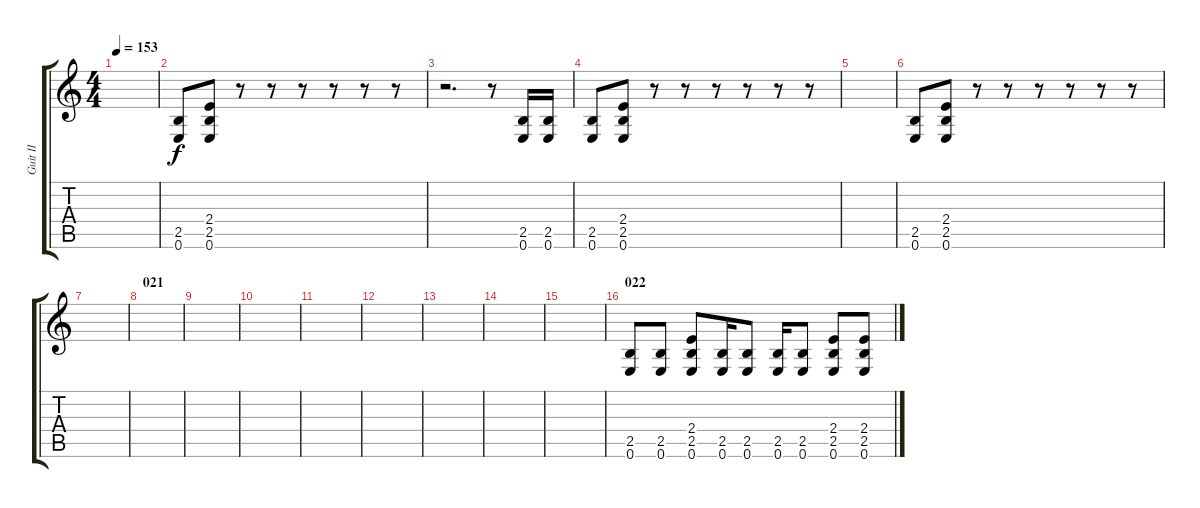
\track ("Guit II" "Guit II") {instrument overdrivenguitar}
\staff {score tabs}
\tuning (E4 B3 G3 D3 A2 E2) {hide}
\ts (4 4)
\tempo 153
\clef g2
\ks c
|
(2.5 0.6).8 (2.4 2.5 0.6).8 r.8 r.8 r.8 r.8 r.8 r.8 |
r.2{d} r.8 (2.5 0.6).16 (2.5 0.6).16 |
(2.5 0.6).8 (2.4 2.5 0.6).8 r.8 r.8 r.8 r.8 r.8 r.8 |
|
(2.5 0.6).8 (2.4 2.5 0.6).8 r.8 r.8 r.8 r.8 r.8 r.8 |
|
\section ("" "021")
|
|
|
|
|
|
|
|
\section ("" "022")
(2.5 0.6).8 (2.5 0.6).8 (2.4 2.5 0.6).8 (2.5 0.6).16 (2.5 0.6).8 (2.5 0.6).16 (2.5 0.6).8 (2.4 2.5 0.6).8 (2.4 2.5 0.6).8
